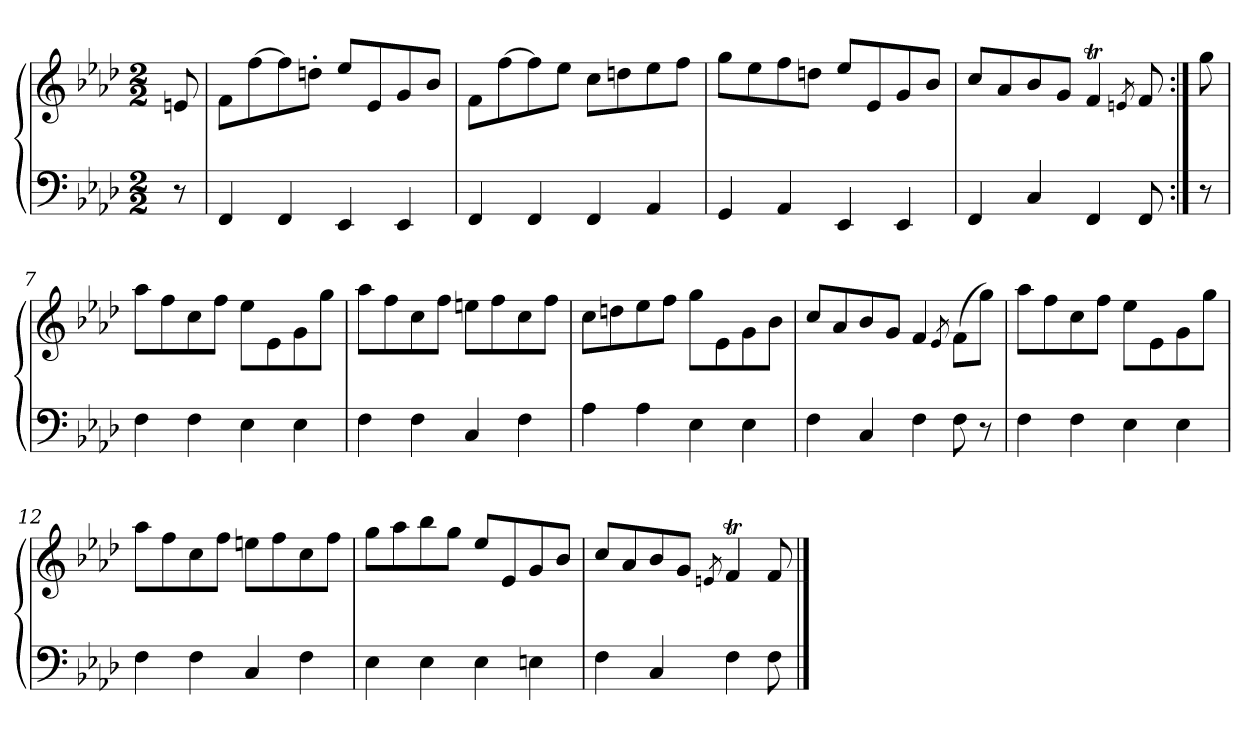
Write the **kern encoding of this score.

**kern	**kern
*part2	*part1
*staff2	*staff1
*clefF4	*clefG2
*k[b-e-a-d-]	*k[b-e-a-d-]
*f:	*f:
*M2/2	*M2/2
=1	=1
8r	8en/
=2	=2
4FF/	8f\L
.	[8ff\
4FF/	8ff\]
.	8ddn'\J
4EE-/	8ee-/L
.	8e-/
4EE-/	8g/
.	8b-/J
=3	=3
4FF/	8f\L
.	[8ff\
4FF/	8ff\]
.	8ee-\J
4FF/	8cc\L
.	8ddn\
4AA-/	8ee-\
.	8ff\J
=4	=4
4GG/	8gg\L
.	8ee-\
4AA-/	8ff\
.	8ddn\J
4EE-/	8ee-/L
.	8e-/
4EE-/	8g/
.	8b-/J
=5	=5
4FF/	8cc/L
.	8a-/
4C/	8b-/
.	8g/J
4FF/	4fT/
.	8qen/
8FF/	8f/
=6:|!	=6:|!
8r	8gg\
!!LO:LB:g=z
=7	=7
4F\	8aa-\L
.	8ff\
4F\	8cc\
.	8ff\J
4E-\	8ee-\L
.	8e-\
4E-\	8g\
.	8gg\J
=8	=8
4F\	8aa-\L
.	8ff\
4F\	8cc\
.	8ff\J
4C/	8een\L
.	8ff\
4F\	8cc\
.	8ff\J
=9	=9
4A-\	8cc\L
.	8ddn\
4A-\	8ee-\
.	8ff\J
4E-\	8gg\L
.	8e-\
4E-\	8g\
.	8b-\J
=10	=10
4F\	8cc/L
.	8a-/
4C/	8b-/
.	8g/J
4F\	4f/
.	8qe-/
8F\	(>8f\L
8r	8gg\J)
=11	=11
4F\	8aa-\L
.	8ff\
4F\	8cc\
.	8ff\J
4E-\	8ee-\L
.	8e-\
4E-\	8g\
.	8gg\J
!!LO:LB:g=z
=12	=12
4F\	8aa-\L
.	8ff\
4F\	8cc\
.	8ff\J
4C/	8een\L
.	8ff\
4F\	8cc\
.	8ff\J
=13	=13
4E-\	8gg\L
.	8aa-\
4E-\	8bb-\
.	8gg\J
4E-\	8ee-/L
.	8e-/
4En\	8g/
.	8b-/J
=14	=14
4F\	8cc/L
.	8a-/
4C/	8b-/
.	8g/J
.	8qen/
4F\	4fT/
8F\	8f/
==	==
*-	*-
